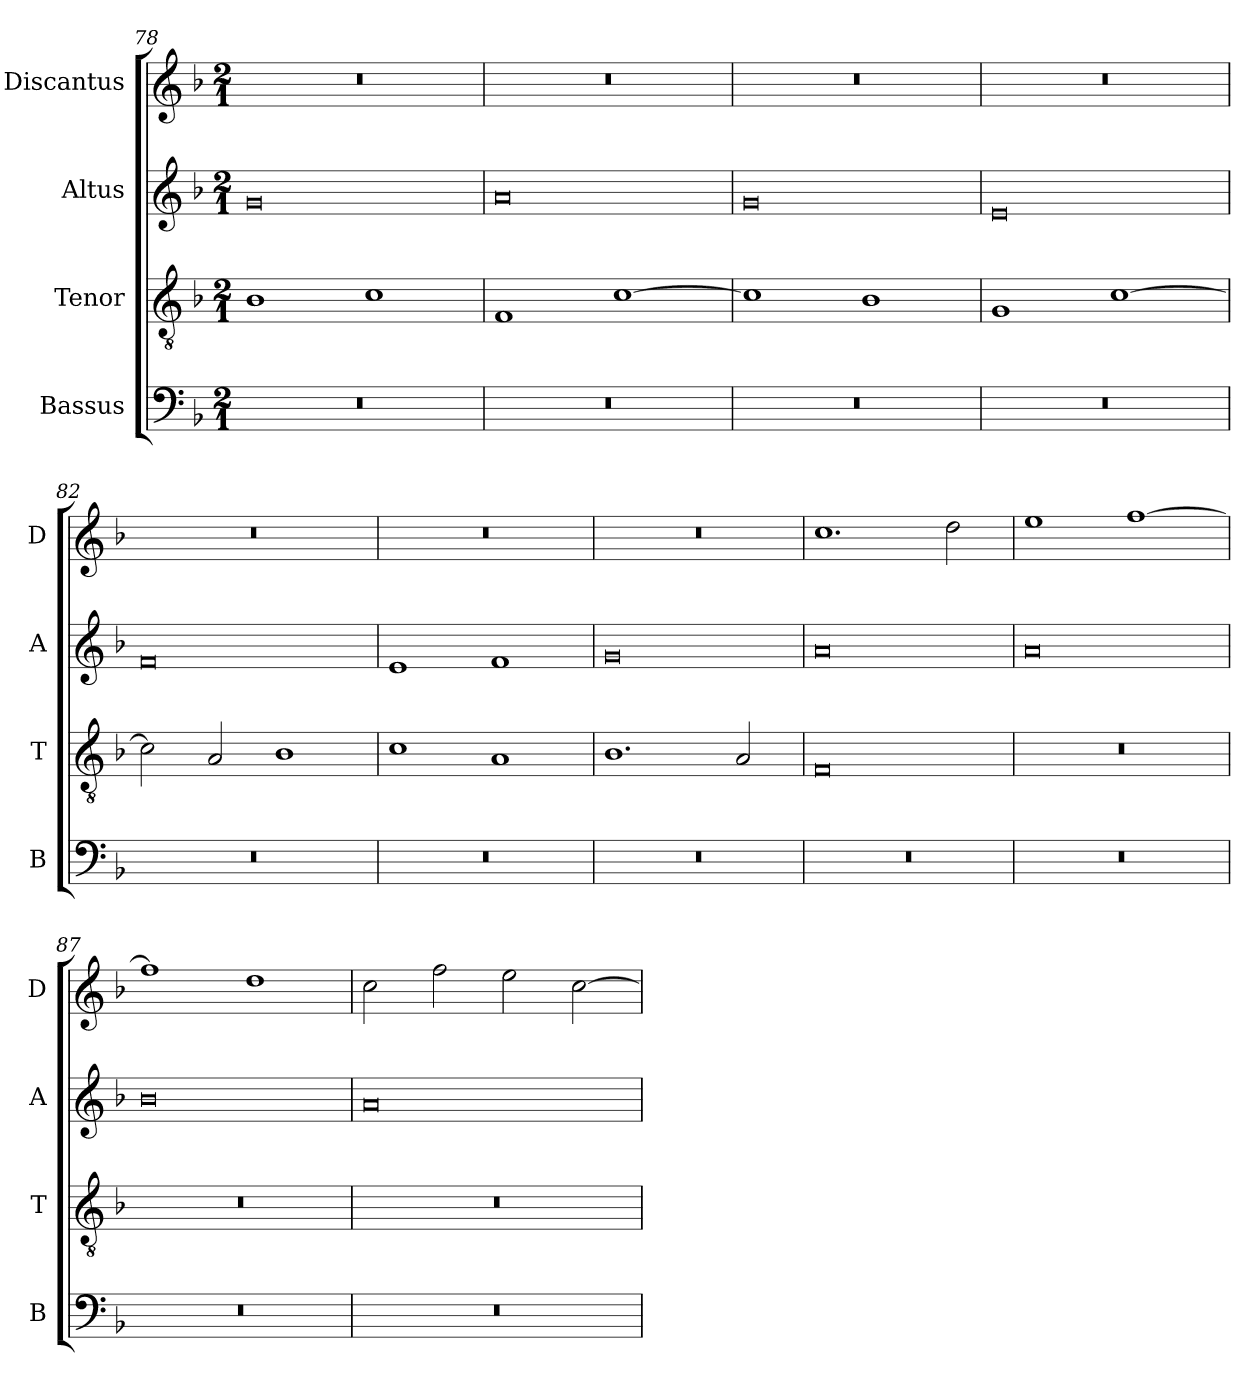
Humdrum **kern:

**kern	**kern	**kern	**kern
*part4	*part3	*part2	*part1
*staff4	*staff3	*staff2	*staff1
*I"Bassus	*I"Tenor	*I"Altus	*I"Discantus
*I'B	*I'T	*I'A	*I'D
*clefF4	*clefGv2	*clefG2	*clefG2
*k[b-]	*k[b-]	*k[b-]	*k[b-]
*M2/1	*M2/1	*M2/1	*M2/1
=78	=78	=78	=78
0r	1B-	0g	0r
.	1c	.	.
=79	=79	=79	=79
0r	1F	0a	0r
.	[1c	.	.
=80	=80	=80	=80
0r	1c]	0g	0r
.	1B-	.	.
=81	=81	=81	=81
0r	1G	0e	0r
.	[1c	.	.
=82	=82	=82	=82
0r	2c\]	0f	0r
.	2A/	.	.
.	1B-	.	.
=83	=83	=83	=83
0r	1c	1e	0r
.	1A	1f	.
=84	=84	=84	=84
0r	1.B-	0g	0r
.	2A/	.	.
=85	=85	=85	=85
0r	0F	0a	1.cc
.	.	.	2dd\
=86	=86	=86	=86
0r	0r	0a	1ee
.	.	.	[1ff
=87	=87	=87	=87
0r	0r	0b-	1ff]
.	.	.	1dd
=88	=88	=88	=88
0r	0r	0a	2cc\
.	.	.	2ff\
.	.	.	2ee\
.	.	.	[2cc\
=	=	=	=
*-	*-	*-	*-
